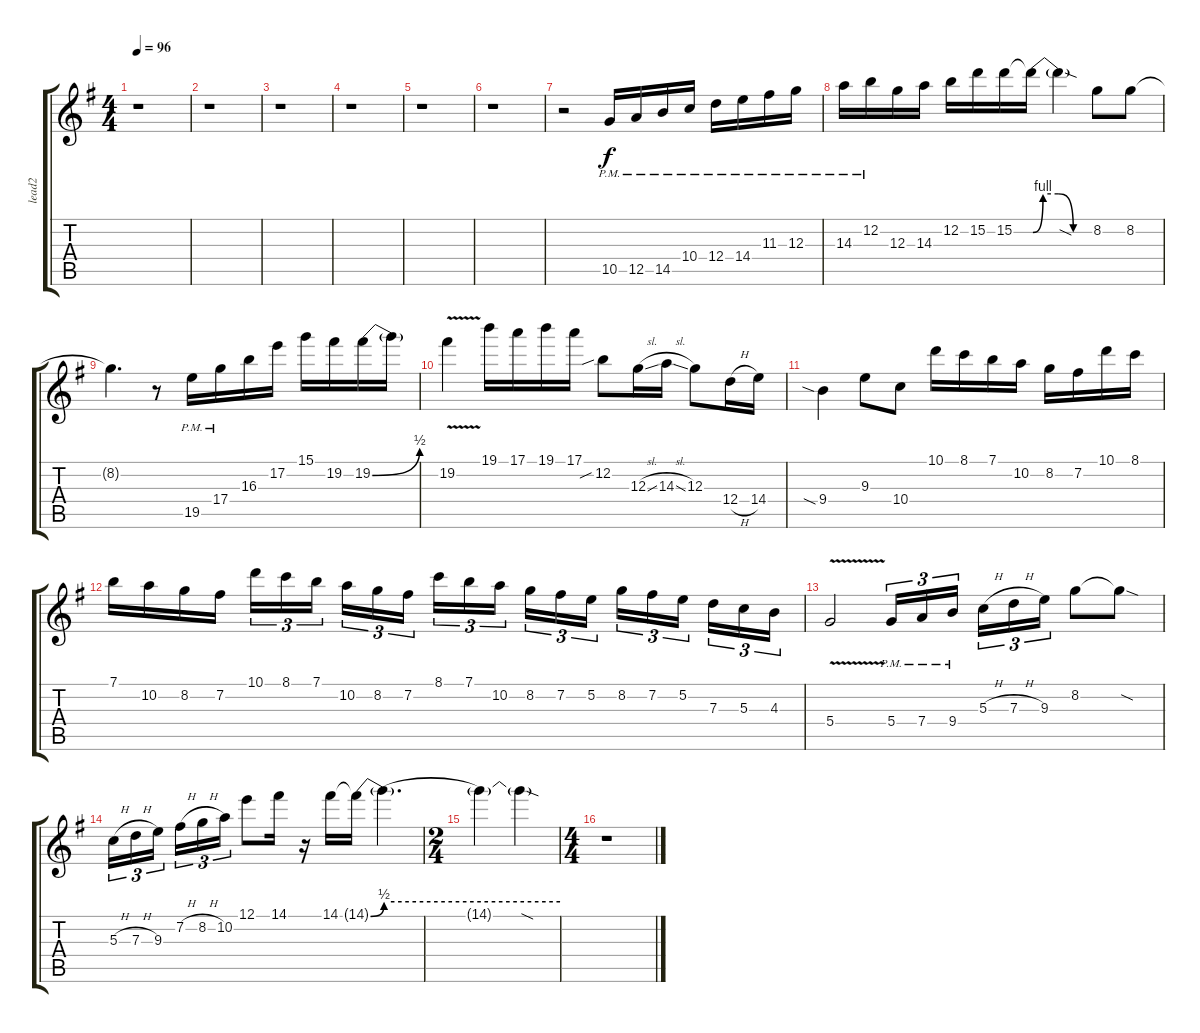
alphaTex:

\track ("lead2" "lead2") {instrument distortionguitar}
\staff {score tabs}
\tuning (E4 B3 G3 D3 A2 E2) {hide}
\ts (4 4)
\tempo 96
\clef g2
\ks g
r.1{dy f} |
r.1 |
r.1 |
r.1 |
r.1 |
r.1 |
r.2 10.5{pm}.16 12.5{pm}.16 14.5{pm}.16 10.4{pm}.16 12.4{pm}.16 14.4{pm}.16 11.3{pm}.16 12.3{pm}.16 |
14.3{pm}.16 12.2{pm}.16 12.3.16 14.3.16 12.2.16 15.2.16 15.2.16 15.2{be (custom 0 0 10 4 25 4 40 0 60 0) t}.16 15.2{sod t}.4 8.2.8 8.2.8 |
8.2{t}.4{d} r.8 19.5{pm}.16 17.4{pm}.16 16.3.16 17.2.16 15.1.16 19.2.16 19.2{be (bend 0 0 60 2)}.16 19.2{t}.16 |
19.2{v}.4 19.1.16 17.1.16 19.1.16 17.1.16 12.2{sib}.8 12.3{sl}.16 14.3{sl}.16 12.3.8 12.4{h}.16 14.4.16 |
9.4{sia}.4 9.3.8 10.4.8 10.1.16 8.1.16 7.1.16 10.2.16 8.2.16 7.2.16 10.1.16 8.1.16 |
7.1.16 10.2.16 8.2.16 7.2.16 10.1.16{tu (3 2)} 8.1.16{tu (3 2)} 7.1.16{tu (3 2) beam splitsecondary} 10.2.16{tu (3 2)} 8.2.16{tu (3 2)} 7.2.16{tu (3 2)} 8.1.16{tu (3 2)} 7.1.16{tu (3 2)} 10.2.16{tu (3 2) beam splitsecondary} 8.2.16{tu (3 2)} 7.2.16{tu (3 2)} 5.2.16{tu (3 2)} 8.2.16{tu (3 2)} 7.2.16{tu (3 2)} 5.2.16{tu (3 2) beam splitsecondary} 7.3.16{tu (3 2)} 5.3.16{tu (3 2)} 4.3.16{tu (3 2)} |
5.4{v}.2 5.4{pm}.16{tu (3 2)} 7.4{pm}.16{tu (3 2)} 9.4{pm}.16{tu (3 2) beam splitsecondary} 5.3{h}.16{tu (3 2)} 7.3{h}.16{tu (3 2)} 9.3.16{tu (3 2)} 8.2.8 8.2{sod t}.8 |
5.3{h}.16{tu (3 2)} 7.3{h}.16{tu (3 2)} 9.3.16{tu (3 2) beam splitsecondary} 7.2{h}.16{tu (3 2)} 8.2{h}.16{tu (3 2)} 10.2.16{tu (3 2)} 12.1.8 14.1.16 r.16 14.1.16 14.1{be (bend 0 0 60 2) t}.16 14.1{be (hold 0 2 60 2) t}.4{d} |
\ts (2 4)
14.1{t}.4 14.1{sod t}.4 |
\ts (4 4)
r.1
